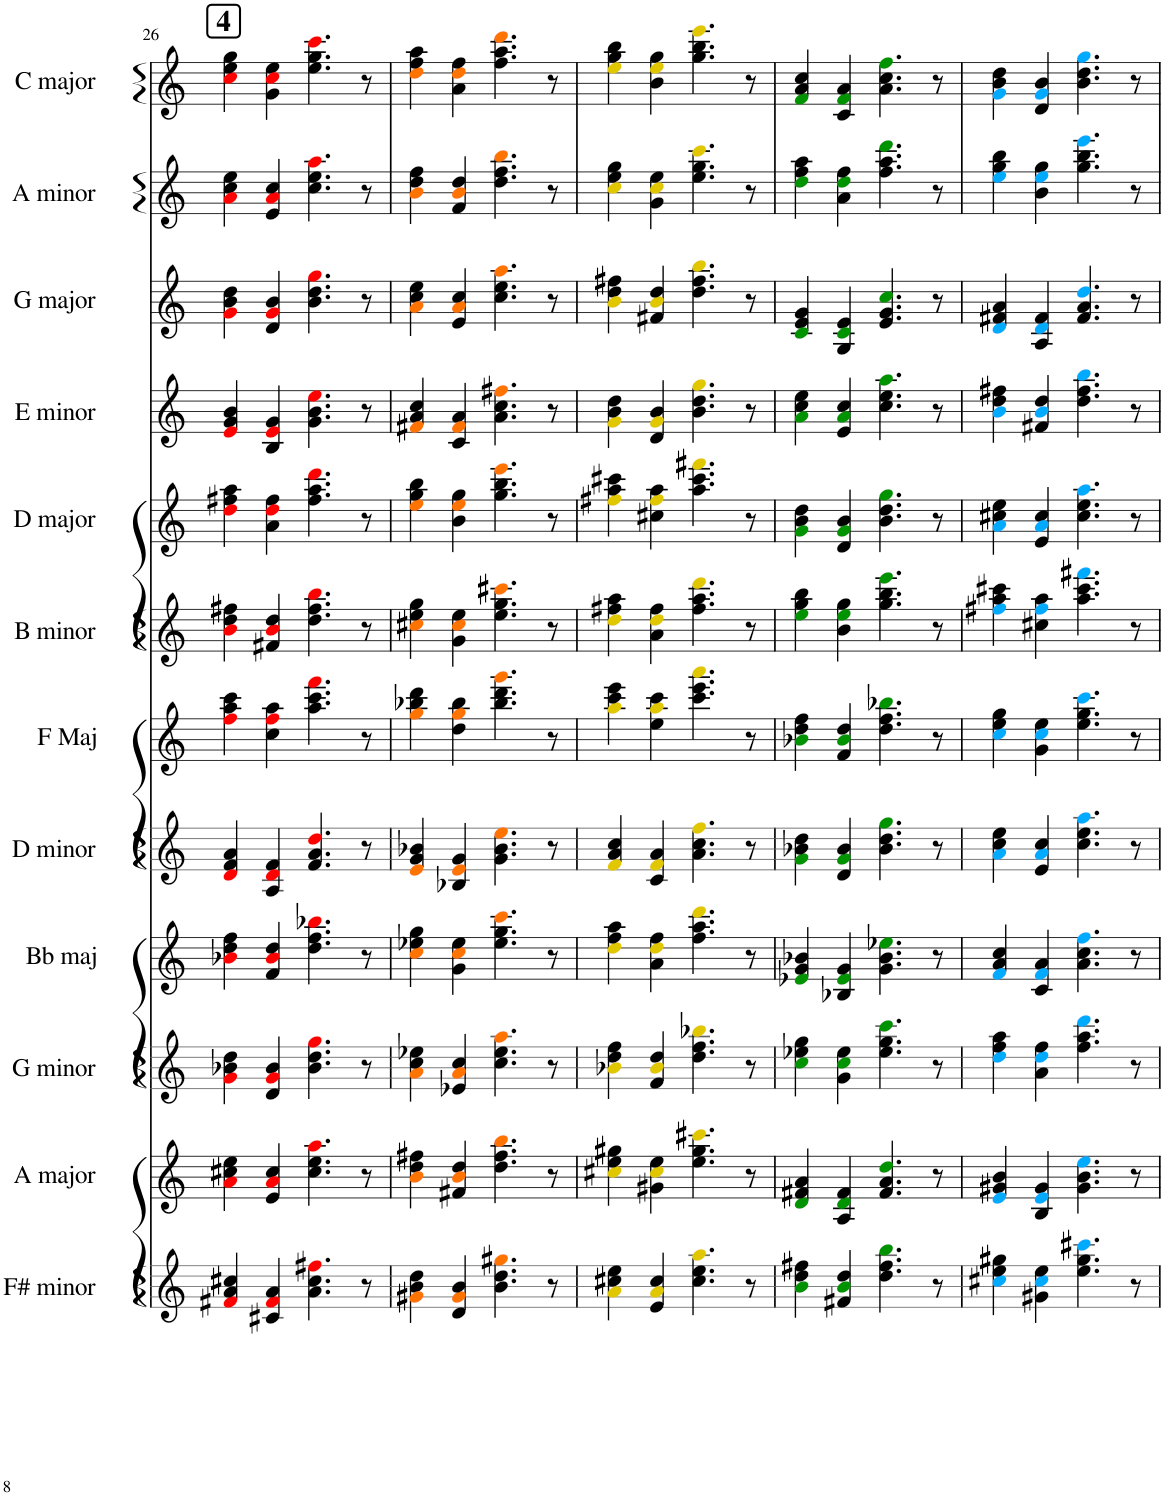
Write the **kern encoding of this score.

**kern	**kern	**kern	**kern	**kern	**kern	**kern	**kern	**kern	**kern	**kern	**kern
*part12	*part11	*part10	*part9	*part8	*part7	*part6	*part5	*part4	*part3	*part2	*part1
*staff12	*staff11	*staff10	*staff9	*staff8	*staff7	*staff6	*staff5	*staff4	*staff3	*staff2	*staff1
*I"F# minor	*I"A major	*I"G minor	*I"B flat major	*I"D minor	*I"F major	*I"B minor	*I"D major	*I"E minor	*I"G major	*I"A minor	*I"C major
*I'F# minor	*I'A major	*I'G minor	*	*I'D minor	*I'F Maj	*I'B minor	*I'D major	*I'E minor	*I'G major	*I'A minor	*I'C major
!!LO:PB:g=z
*clefG2	*clefG2	*clefG2	*clefG2	*clefG2	*clefG2	*clefG2	*clefG2	*clefG2	*clefG2	*clefG2	*clefG2
*k[]	*k[]	*k[]	*k[]	*k[]	*k[]	*k[]	*k[]	*k[]	*k[]	*k[]	*k[]
*M4/4	*M4/4	*M4/4	*M4/4	*M4/4	*M4/4	*M4/4	*M4/4	*M4/4	*M4/4	*M4/4	*M4/4
!!LO:REH:place=s1:a:B:cj:fs=14:t=4
=26	=26	=26	=26	=26	=26	=26	=26	=26	=26	=26	=26
4f#Xi/ 4a/ 4cc#X/	4ai\ 4cc#X\ 4ee\	4gi\ 4b-X\ 4dd\	4b-Xi\ 4dd\ 4ff\	4di/ 4f/ 4a/	4ffi\ 4aa\ 4ccc\	4bi\ 4dd\ 4ff#X\	4ddi\ 4ff#X\ 4aa\	4ei/ 4g/ 4b/	4gi\ 4b\ 4dd\	4ai\ 4cc\ 4ee\	4cci\ 4ee\ 4gg\
4c#X/ 4f#i/ 4a/	4e/ 4ai/ 4cc#/	4d/ 4gi/ 4b-/	4f/ 4b-i/ 4dd/	4A/ 4di/ 4f/	4cc\ 4ffi\ 4aa\	4f#X/ 4bi/ 4dd/	4a\ 4ddi\ 4ff#\	4B/ 4ei/ 4g/	4d/ 4gi/ 4b/	4e/ 4ai/ 4cc/	4g\ 4cci\ 4ee\
4.a\ 4.cc#\ 4.ff#Xi\	4.cc#\ 4.ee\ 4.aai\	4.b-\ 4.dd\ 4.ggi\	4.dd\ 4.ff\ 4.bb-Xi\	4.f/ 4.a/ 4.ddi/	4.aa\ 4.ccc\ 4.fffi\	4.dd\ 4.ff#\ 4.bbi\	4.ff#\ 4.aa\ 4.dddi\	4.g\ 4.b\ 4.eei\	4.b\ 4.dd\ 4.ggi\	4.cc\ 4.ee\ 4.aai\	4.ee\ 4.gg\ 4.ccci\
8r	8r	8r	8r	8r	8r	8r	8r	8r	8r	8r	8r
=27	=27	=27	=27	=27	=27	=27	=27	=27	=27	=27	=27
4g#Xj\ 4b\ 4dd\	4bj\ 4dd\ 4ff#X\	4aj\ 4cc\ 4ee-X\	4ccj\ 4ee-X\ 4gg\	4ej/ 4g/ 4b-X/	4ggj\ 4bb-X\ 4ddd\	4cc#Xj\ 4ee\ 4gg\	4eej\ 4gg\ 4bb\	4f#Xj/ 4a/ 4cc/	4aj\ 4cc\ 4ee\	4bj\ 4dd\ 4ff\	4ddj\ 4ff\ 4aa\
4d/ 4g#j/ 4b/	4f#X/ 4bj/ 4dd/	4e-X/ 4aj/ 4cc/	4g\ 4ccj\ 4ee-\	4B-X/ 4ej/ 4g/	4dd\ 4ggj\ 4bb-\	4g\ 4cc#j\ 4ee\	4b\ 4eej\ 4gg\	4c/ 4f#j/ 4a/	4e/ 4aj/ 4cc/	4f/ 4bj/ 4dd/	4a\ 4ddj\ 4ff\
4.b\ 4.dd\ 4.gg#Xj\	4.dd\ 4.ff#\ 4.bbj\	4.cc\ 4.ee-\ 4.aaj\	4.ee-\ 4.gg\ 4.cccj\	4.g\ 4.b-\ 4.eej\	4.bb-\ 4.ddd\ 4.gggj\	4.ee\ 4.gg\ 4.ccc#Xj\	4.gg\ 4.bb\ 4.eeej\	4.a\ 4.cc\ 4.ff#Xj\	4.cc\ 4.ee\ 4.aaj\	4.dd\ 4.ff\ 4.bbj\	4.ff\ 4.aa\ 4.dddj\
8r	8r	8r	8r	8r	8r	8r	8r	8r	8r	8r	8r
=28	=28	=28	=28	=28	=28	=28	=28	=28	=28	=28	=28
4aZ\ 4cc#X\ 4ee\	4cc#XZ\ 4ee\ 4gg#X\	4b-XZ\ 4dd\ 4ff\	4ddZ\ 4ff\ 4aa\	4fZ/ 4a/ 4cc/	4aaZ\ 4ccc\ 4eee\	4ddZ\ 4ff#X\ 4aa\	4ff#XZ\ 4aa\ 4ccc#X\	4gZ\ 4b\ 4dd\	4bZ\ 4dd\ 4ff#X\	4ccZ\ 4ee\ 4gg\	4eeZ\ 4gg\ 4bb\
4e/ 4aZ/ 4cc#/	4g#X\ 4cc#Z\ 4ee\	4f/ 4b-Z/ 4dd/	4a\ 4ddZ\ 4ff\	4c/ 4fZ/ 4a/	4ee\ 4aaZ\ 4ccc\	4a\ 4ddZ\ 4ff#\	4cc#X\ 4ff#Z\ 4aa\	4d/ 4gZ/ 4b/	4f#X/ 4bZ/ 4dd/	4g\ 4ccZ\ 4ee\	4b\ 4eeZ\ 4gg\
4.cc#\ 4.ee\ 4.aaZ\	4.ee\ 4.gg#\ 4.ccc#XZ\	4.dd\ 4.ff\ 4.bb-XZ\	4.ff\ 4.aa\ 4.dddZ\	4.a\ 4.cc\ 4.ffZ\	4.ccc\ 4.eee\ 4.aaaZ\	4.ff#\ 4.aa\ 4.dddZ\	4.aa\ 4.ccc#\ 4.fff#XZ\	4.b\ 4.dd\ 4.ggZ\	4.dd\ 4.ff#\ 4.bbZ\	4.ee\ 4.gg\ 4.cccZ\	4.gg\ 4.bb\ 4.eeeZ\
8r	8r	8r	8r	8r	8r	8r	8r	8r	8r	8r	8r
=29	=29	=29	=29	=29	=29	=29	=29	=29	=29	=29	=29
4bV\ 4dd\ 4ff#X\	4dV/ 4f#X/ 4a/	4ccV\ 4ee-X\ 4gg\	4e-XV/ 4g/ 4b-X/	4gV\ 4b-X\ 4dd\	4b-XV\ 4dd\ 4ff\	4eeV\ 4gg\ 4bb\	4gV\ 4b\ 4dd\	4aV\ 4cc\ 4ee\	4cV/ 4e/ 4g/	4ddV\ 4ff\ 4aa\	4fV/ 4a/ 4cc/
4f#X/ 4bV/ 4dd/	4A/ 4dV/ 4f#/	4g\ 4ccV\ 4ee-\	4B-X/ 4e-V/ 4g/	4d/ 4gV/ 4b-/	4f/ 4b-V/ 4dd/	4b\ 4eeV\ 4gg\	4d/ 4gV/ 4b/	4e/ 4aV/ 4cc/	4G/ 4cV/ 4e/	4a\ 4ddV\ 4ff\	4c/ 4fV/ 4a/
4.dd\ 4.ff#\ 4.bbV\	4.f#/ 4.a/ 4.ddV/	4.ee-\ 4.gg\ 4.cccV\	4.g\ 4.b-\ 4.ee-XV\	4.b-\ 4.dd\ 4.ggV\	4.dd\ 4.ff\ 4.bb-XV\	4.gg\ 4.bb\ 4.eeeV\	4.b\ 4.dd\ 4.ggV\	4.cc\ 4.ee\ 4.aaV\	4.e/ 4.g/ 4.ccV/	4.ff\ 4.aa\ 4.dddV\	4.a\ 4.cc\ 4.ffV\
8r	8r	8r	8r	8r	8r	8r	8r	8r	8r	8r	8r
=30	=30	=30	=30	=30	=30	=30	=30	=30	=30	=30	=30
4cc#XN\ 4ee\ 4gg#X\	4eN/ 4g#X/ 4b/	4ddN\ 4ff\ 4aa\	4fN/ 4a/ 4cc/	4aN\ 4cc\ 4ee\	4ccN\ 4ee\ 4gg\	4ff#XN\ 4aa\ 4ccc#X\	4aN\ 4cc#X\ 4ee\	4bN\ 4dd\ 4ff#X\	4dN/ 4f#X/ 4a/	4eeN\ 4gg\ 4bb\	4gN\ 4b\ 4dd\
4g#X\ 4cc#N\ 4ee\	4B/ 4eN/ 4g#/	4a\ 4ddN\ 4ff\	4c/ 4fN/ 4a/	4e/ 4aN/ 4cc/	4g\ 4ccN\ 4ee\	4cc#X\ 4ff#N\ 4aa\	4e/ 4aN/ 4cc#/	4f#X/ 4bN/ 4dd/	4A/ 4dN/ 4f#/	4b\ 4eeN\ 4gg\	4d/ 4gN/ 4b/
4.ee\ 4.gg#\ 4.ccc#XN\	4.g#\ 4.b\ 4.eeN\	4.ff\ 4.aa\ 4.dddN\	4.a\ 4.cc\ 4.ffN\	4.cc\ 4.ee\ 4.aaN\	4.ee\ 4.gg\ 4.cccN\	4.aa\ 4.ccc#\ 4.fff#XN\	4.cc#\ 4.ee\ 4.aaN\	4.dd\ 4.ff#\ 4.bbN\	4.f#/ 4.a/ 4.ddN/	4.gg\ 4.bb\ 4.eeeN\	4.b\ 4.dd\ 4.ggN\
8r	8r	8r	8r	8r	8r	8r	8r	8r	8r	8r	8r
=	=	=	=	=	=	=	=	=	=	=	=
*-	*-	*-	*-	*-	*-	*-	*-	*-	*-	*-	*-
